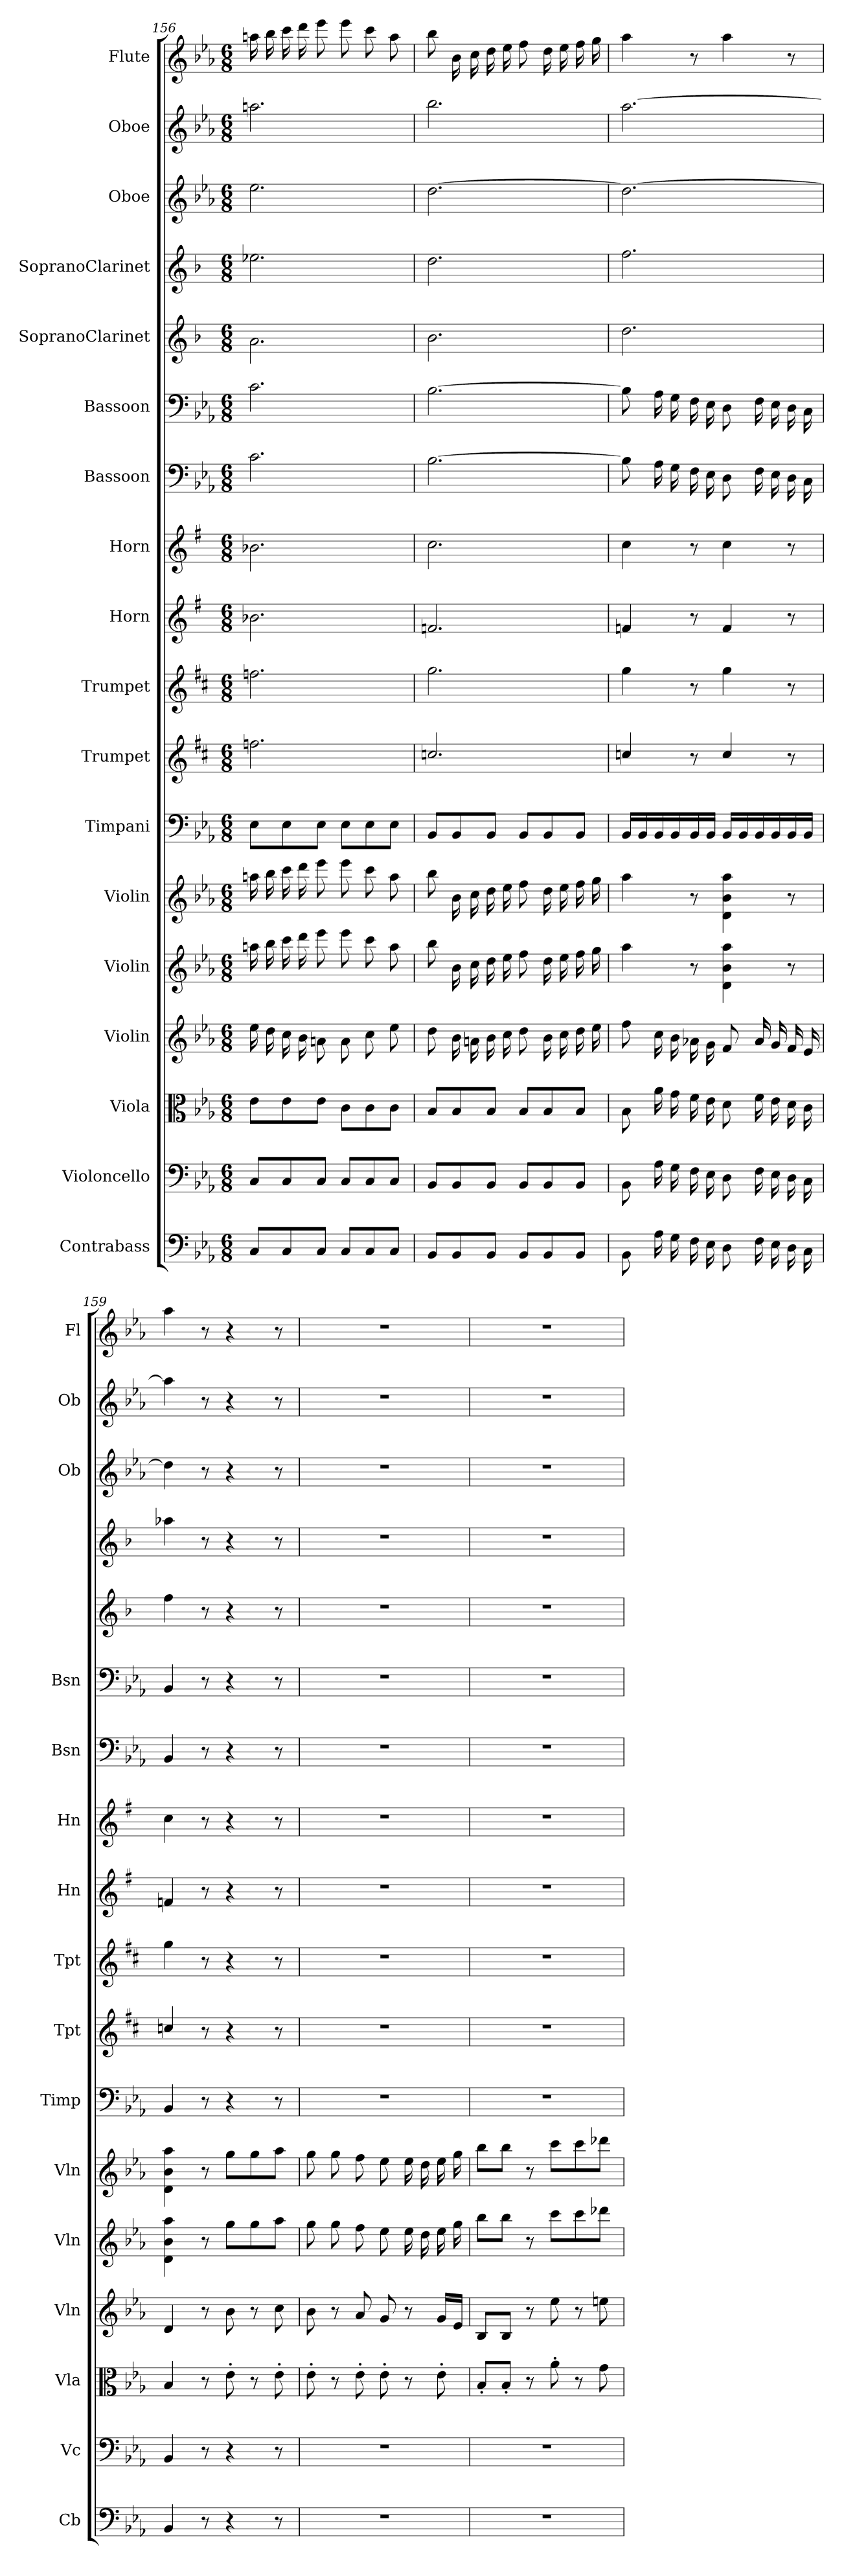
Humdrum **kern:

**kern	**kern	**kern	**kern	**kern	**kern	**kern	**kern	**kern	**kern	**kern	**kern	**kern	**kern	**kern	**kern	**kern	**kern
*part18	*part17	*part16	*part15	*part14	*part13	*part12	*part11	*part10	*part9	*part8	*part7	*part6	*part5	*part4	*part3	*part2	*part1
*staff18	*staff17	*staff16	*staff15	*staff14	*staff13	*staff12	*staff11	*staff10	*staff9	*staff8	*staff7	*staff6	*staff5	*staff4	*staff3	*staff2	*staff1
*I"Contrabass	*I"Violoncello	*I"Viola	*I"Violin	*I"Violin	*I"Violin	*I"Timpani	*I"Trumpet	*I"Trumpet	*I"Horn	*I"Horn	*I"Bassoon	*I"Bassoon	*I"SopranoClarinet	*I"SopranoClarinet	*I"Oboe	*I"Oboe	*I"Flute
*I'Cb	*I'Vc	*I'Vla	*I'Vln	*I'Vln	*I'Vln	*I'Timp	*I'Tpt	*I'Tpt	*I'Hn	*I'Hn	*I'Bsn	*I'Bsn	*	*	*I'Ob	*I'Ob	*I'Fl
*clefF4	*clefF4	*clefC3	*clefG2	*clefG2	*clefG2	*clefF4	*clefG2	*clefG2	*clefG2	*clefG2	*clefF4	*clefF4	*clefG2	*clefG2	*clefG2	*clefG2	*clefG2
*ITrd7c12	*	*	*	*	*	*	*ITrd1c2	*ITrd1c2	*ITrd4c7	*ITrd4c7	*	*	*	*	*	*	*
*k[b-e-a-]	*k[b-e-a-]	*k[b-e-a-]	*k[b-e-a-]	*k[b-e-a-]	*k[b-e-a-]	*k[b-e-a-]	*k[]	*k[]	*k[]	*k[]	*k[b-e-a-]	*k[b-e-a-]	*k[b-]	*k[b-]	*k[b-e-a-]	*k[b-e-a-]	*k[b-e-a-]
*M6/8	*M6/8	*M6/8	*M6/8	*M6/8	*M6/8	*M6/8	*M6/8	*M6/8	*M6/8	*M6/8	*M6/8	*M6/8	*M6/8	*M6/8	*M6/8	*M6/8	*M6/8
=156	=156	=156	=156	=156	=156	=156	=156	=156	=156	=156	=156	=156	=156	=156	=156	=156	=156
8CC/L	8C/L	8e-\L	16ee-\	16aan\	16aan\	8E-\L	2.ee-X\	2.ee-X\	2.e-X\	2.e-X\	2.c\	2.c\	2.a\	2.ee-X\	2.ee-\	2.aan\	16aan\
.	.	.	16dd\	16bb-\	16bb-\	.	.	.	.	.	.	.	.	.	.	.	16bb-\
8CC/	8C/	8e-\	16cc\	16ccc\	16ccc\	8E-\	.	.	.	.	.	.	.	.	.	.	16ccc\
.	.	.	16b-\	16ddd\	16ddd\	.	.	.	.	.	.	.	.	.	.	.	16ddd\
8CC/J	8C/J	8e-\J	8an\	8eee-\	8eee-\	8E-\J	.	.	.	.	.	.	.	.	.	.	8eee-\
8CC/L	8C/L	8c\L	8a\	8eee-\	8eee-\	8E-\L	.	.	.	.	.	.	.	.	.	.	8eee-\
8CC/	8C/	8c\	8cc\	8ccc\	8ccc\	8E-\	.	.	.	.	.	.	.	.	.	.	8ccc\
8CC/J	8C/J	8c\J	8ee-\	8aa\	8aa\	8E-\J	.	.	.	.	.	.	.	.	.	.	8aa\
=157	=157	=157	=157	=157	=157	=157	=157	=157	=157	=157	=157	=157	=157	=157	=157	=157	=157
8BBB-/L	8BB-/L	8B-/L	8dd\	8bb-\	8bb-\	8BB-/L	2.b-X/	2.ff\	2.B-X/	2.f\	[2.B-\	[2.B-\	2.b-\	2.dd\	[2.dd\	2.bb-\	8bb-\
8BBB-/	8BB-/	8B-/	16b-\	16b-\	16b-\	8BB-/	.	.	.	.	.	.	.	.	.	.	16b-\
.	.	.	16an\	16cc\	16cc\	.	.	.	.	.	.	.	.	.	.	.	16cc\
8BBB-/J	8BB-/J	8B-/J	16b-\	16dd\	16dd\	8BB-/J	.	.	.	.	.	.	.	.	.	.	16dd\
.	.	.	16cc\	16ee-\	16ee-\	.	.	.	.	.	.	.	.	.	.	.	16ee-\
8BBB-/L	8BB-/L	8B-/L	8dd\	8ff\	8ff\	8BB-/L	.	.	.	.	.	.	.	.	.	.	8ff\
8BBB-/	8BB-/	8B-/	16b-\	16dd\	16dd\	8BB-/	.	.	.	.	.	.	.	.	.	.	16dd\
.	.	.	16cc\	16ee-\	16ee-\	.	.	.	.	.	.	.	.	.	.	.	16ee-\
8BBB-/J	8BB-/J	8B-/J	16dd\	16ff\	16ff\	8BB-/J	.	.	.	.	.	.	.	.	.	.	16ff\
.	.	.	16ee-\	16gg\	16gg\	.	.	.	.	.	.	.	.	.	.	.	16gg\
=158	=158	=158	=158	=158	=158	=158	=158	=158	=158	=158	=158	=158	=158	=158	=158	=158	=158
8BBB-\	8BB-\	8B-\	8ff\	4aa-\	4aa-\	16BB-/LL	4b-X/	4ff\	4B-X/	4f\	8B-\]	8B-\]	2.dd\	2.ff\	2.dd\_	[2.aa-\	4aa-\
.	.	.	.	.	.	16BB-/	.	.	.	.	.	.	.	.	.	.	.
16AA-\	16A-\	16a-\	16cc\	.	.	16BB-/	.	.	.	.	16A-\	16A-\	.	.	.	.	.
16GG\	16G\	16g\	16b-\	.	.	16BB-/	.	.	.	.	16G\	16G\	.	.	.	.	.
16FF\	16F\	16f\	16a-X\	8r	8r	16BB-/	8r	8r	8r	8r	16F\	16F\	.	.	.	.	8r
16EE-\	16E-\	16e-\	16g\	.	.	16BB-/JJ	.	.	.	.	16E-\	16E-\	.	.	.	.	.
8DD\	8D\	8d\	8f/	4d\ 4b-\ 4aa-\	4d\ 4b-\ 4aa-\	16BB-/LL	4b-/	4ff\	4B-/	4f\	8D\	8D\	.	.	.	.	4aa-\
.	.	.	.	.	.	16BB-/	.	.	.	.	.	.	.	.	.	.	.
16FF\	16F\	16f\	16a-/	.	.	16BB-/	.	.	.	.	16F\	16F\	.	.	.	.	.
16EE-\	16E-\	16e-\	16g/	.	.	16BB-/	.	.	.	.	16E-\	16E-\	.	.	.	.	.
16DD\	16D\	16d\	16f/	8r	8r	16BB-/	8r	8r	8r	8r	16D\	16D\	.	.	.	.	8r
16CC\	16C\	16c\	16e-/	.	.	16BB-/JJ	.	.	.	.	16C\	16C\	.	.	.	.	.
=159	=159	=159	=159	=159	=159	=159	=159	=159	=159	=159	=159	=159	=159	=159	=159	=159	=159
4BBB-/	4BB-/	4B-/	4d/	4d\ 4b-\ 4aa-\	4d\ 4b-\ 4aa-\	4BB-/	4b-X/	4ff\	4B-X/	4f\	4BB-/	4BB-/	4ff\	4aa-X\	4dd\]	4aa-\]	4aa-\
8r	8r	8r	8r	8r	8r	8r	8r	8r	8r	8r	8r	8r	8r	8r	8r	8r	8r
4r	4r	8e-'\	8b-\	8gg\L	8gg\L	4r	4r	4r	4r	4r	4r	4r	4r	4r	4r	4r	4r
.	.	8r	8r	8gg\	8gg\	.	.	.	.	.	.	.	.	.	.	.	.
8r	8r	8e-'\	8cc\	8aa-\J	8aa-\J	8r	8r	8r	8r	8r	8r	8r	8r	8r	8r	8r	8r
=160	=160	=160	=160	=160	=160	=160	=160	=160	=160	=160	=160	=160	=160	=160	=160	=160	=160
2.r	2.r	8e-'\	8b-\	8gg\	8gg\	2.r	2.r	2.r	2.r	2.r	2.r	2.r	2.r	2.r	2.r	2.r	2.r
.	.	8r	8r	8gg\	8gg\	.	.	.	.	.	.	.	.	.	.	.	.
.	.	8e-'\	8a-/	8ff\	8ff\	.	.	.	.	.	.	.	.	.	.	.	.
.	.	8e-'\	8g/	8ee-\	8ee-\	.	.	.	.	.	.	.	.	.	.	.	.
.	.	8r	8r	16ee-\	16ee-\	.	.	.	.	.	.	.	.	.	.	.	.
.	.	.	.	16dd\	16dd\	.	.	.	.	.	.	.	.	.	.	.	.
.	.	8e-'\	16g/LL	16ee-\	16ee-\	.	.	.	.	.	.	.	.	.	.	.	.
.	.	.	16e-/JJ	16gg\	16gg\	.	.	.	.	.	.	.	.	.	.	.	.
=161	=161	=161	=161	=161	=161	=161	=161	=161	=161	=161	=161	=161	=161	=161	=161	=161	=161
2.r	2.r	8B-'/L	8B-/L	8bb-\L	8bb-\L	2.r	2.r	2.r	2.r	2.r	2.r	2.r	2.r	2.r	2.r	2.r	2.r
.	.	8B-'/J	8B-/J	8bb-\J	8bb-\J	.	.	.	.	.	.	.	.	.	.	.	.
.	.	8r	8r	8r	8r	.	.	.	.	.	.	.	.	.	.	.	.
.	.	8a-'\	8ee-\	8ccc\L	8ccc\L	.	.	.	.	.	.	.	.	.	.	.	.
.	.	8r	8r	8ccc\	8ccc\	.	.	.	.	.	.	.	.	.	.	.	.
.	.	8g\	8een\	8ddd-X\J	8ddd-X\J	.	.	.	.	.	.	.	.	.	.	.	.
=	=	=	=	=	=	=	=	=	=	=	=	=	=	=	=	=	=
*-	*-	*-	*-	*-	*-	*-	*-	*-	*-	*-	*-	*-	*-	*-	*-	*-	*-
